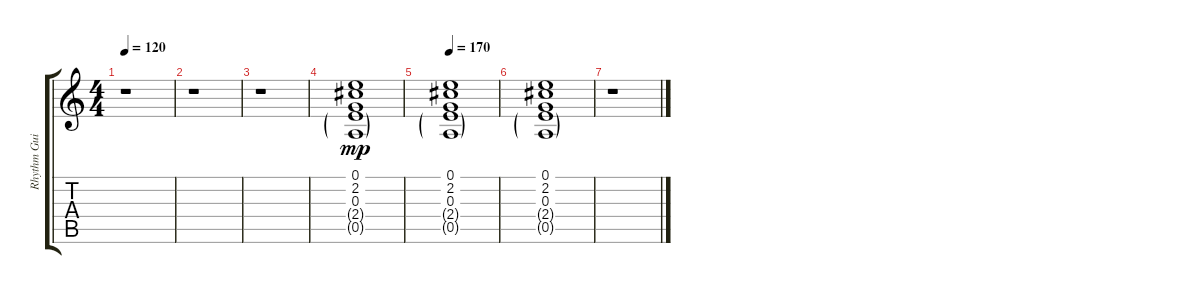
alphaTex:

\track ("Rhythm Guitar" "Rhythm Gui") {instrument distortionguitar}
\staff {score tabs}
\tuning (E4 B3 G3 D3 A2 E2) {hide}
\ts (4 4)
\tempo 120
\clef g2
\ks c
r.1{dy f} |
r.1 |
r.1 |
(0.1 2.2 0.3 2.4{g} 0.5{g}).1{dy mp} |
\tempo 170
(0.1 2.2 0.3 2.4{g} 0.5{g}).1 |
(0.1 2.2 0.3 2.4{g} 0.5{g}).1 |
r.1
